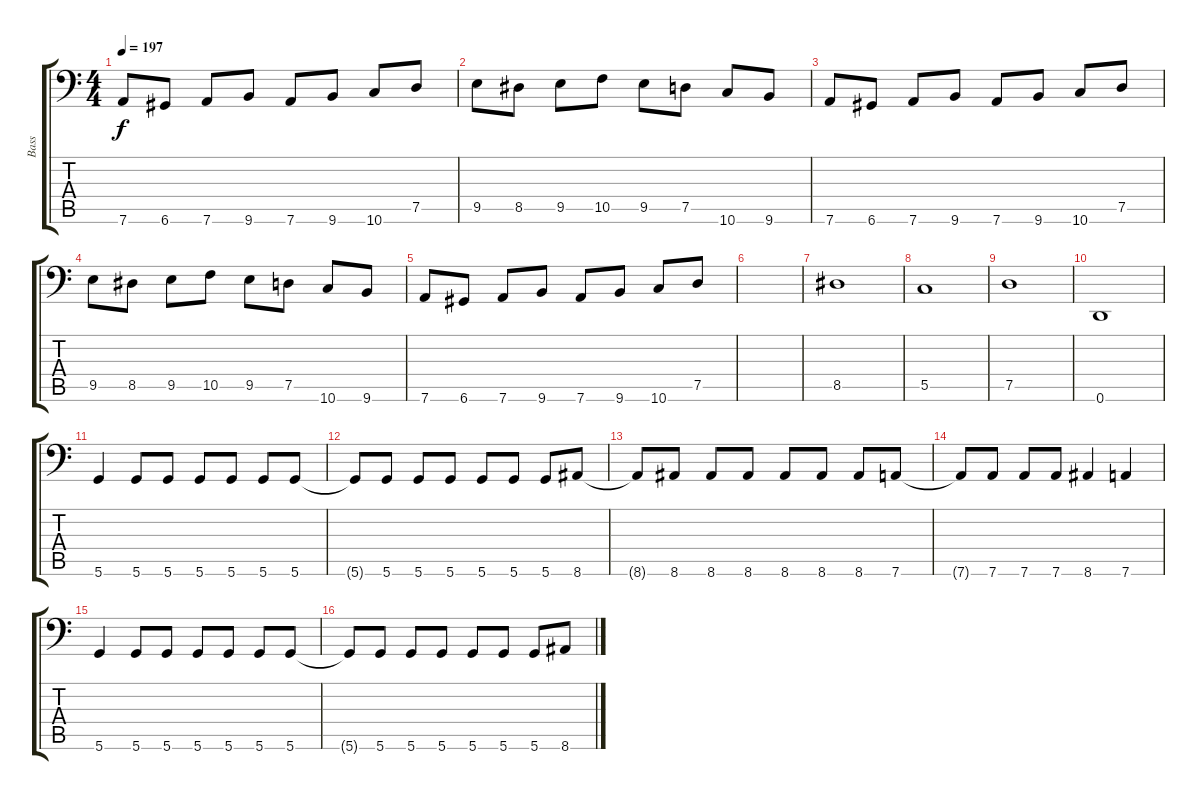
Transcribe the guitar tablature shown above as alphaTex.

\track ("Bass" "Bass") {instrument electricbasspick}
\staff {score tabs}
\tuning (D3 A2 F2 C2 G1 D1) {hide}
\ts (4 4)
\tempo 197
\clef f4
\ks c
7.6.8{dy f} 6.6.8 7.6.8 9.6.8 7.6.8 9.6.8 10.6.8 7.5.8 |
9.5.8 8.5.8 9.5.8 10.5.8 9.5.8 7.5.8 10.6.8 9.6.8 |
7.6.8 6.6.8 7.6.8 9.6.8 7.6.8 9.6.8 10.6.8 7.5.8 |
9.5.8 8.5.8 9.5.8 10.5.8 9.5.8 7.5.8 10.6.8 9.6.8 |
7.6.8 6.6.8 7.6.8 9.6.8 7.6.8 9.6.8 10.6.8 7.5.8 |
|
8.5.1 |
5.5.1 |
7.5.1 |
0.6.1 |
5.6.4 5.6.8 5.6.8 5.6.8 5.6.8 5.6.8 5.6.8 |
5.6{t}.8 5.6.8 5.6.8 5.6.8 5.6.8 5.6.8 5.6.8 8.6.8 |
8.6{t}.8 8.6.8 8.6.8 8.6.8 8.6.8 8.6.8 8.6.8 7.6.8 |
7.6{t}.8 7.6.8 7.6.8 7.6.8 8.6.4 7.6.4 |
5.6.4 5.6.8 5.6.8 5.6.8 5.6.8 5.6.8 5.6.8 |
5.6{t}.8 5.6.8 5.6.8 5.6.8 5.6.8 5.6.8 5.6.8 8.6.8
